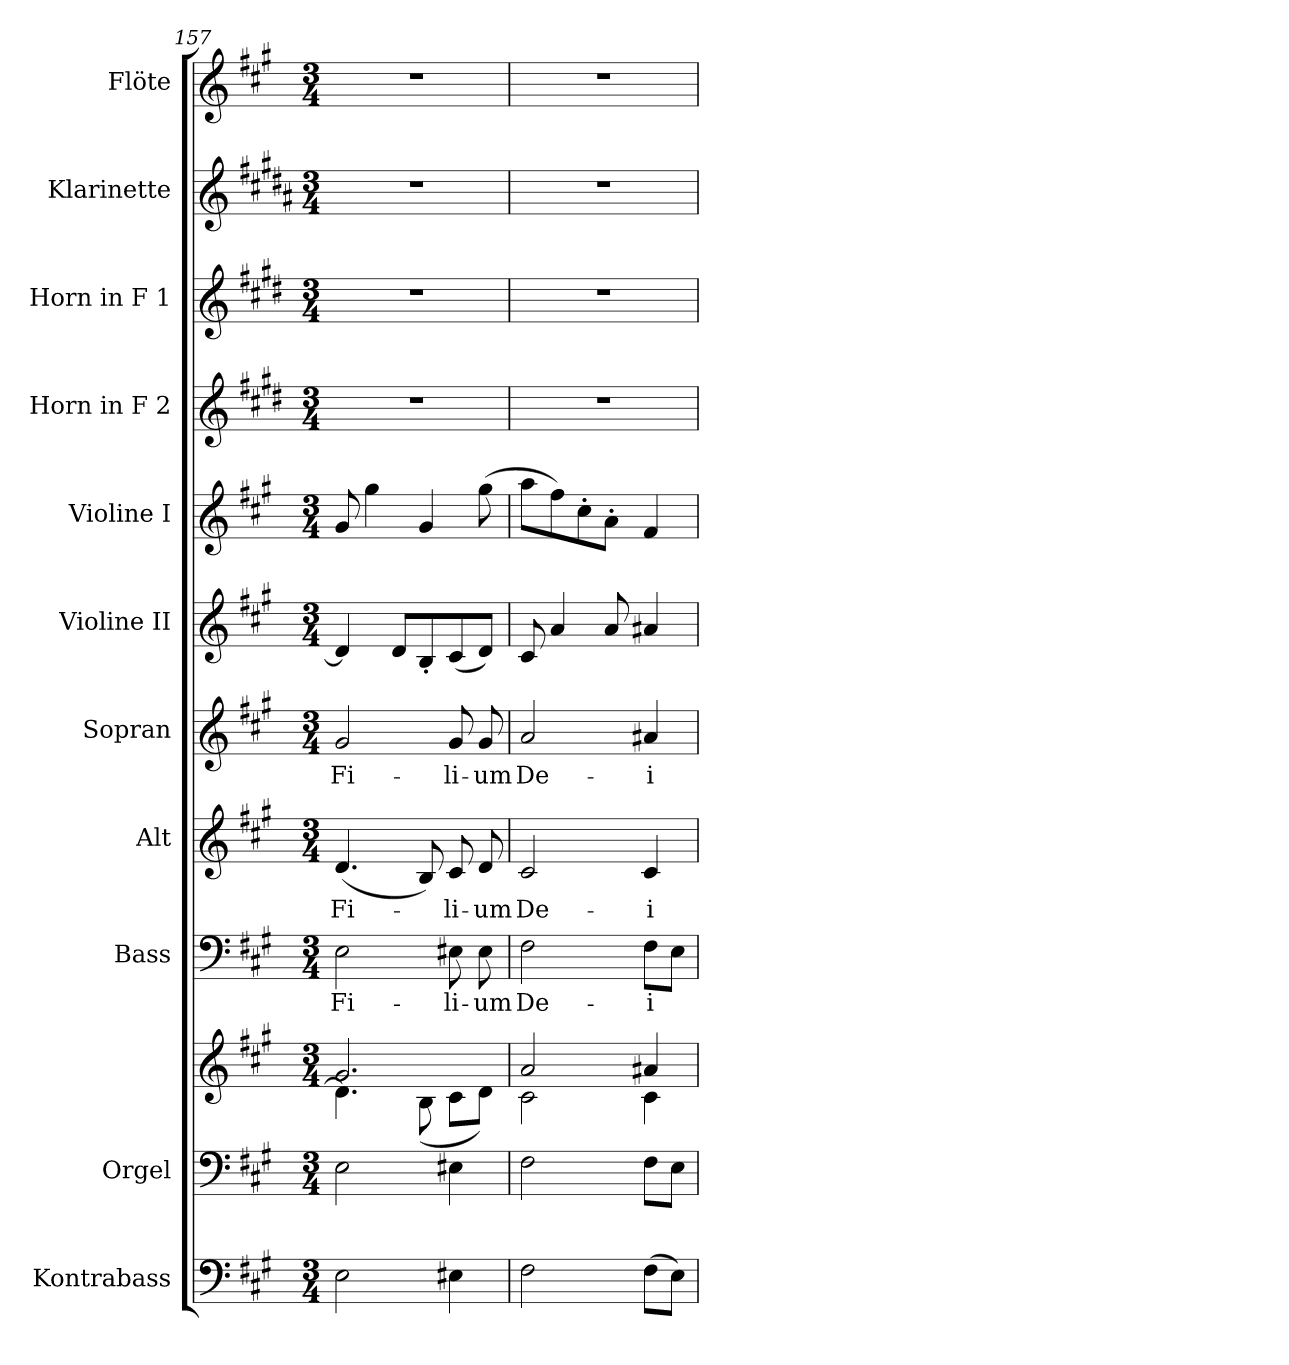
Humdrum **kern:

**kern	**kern	**kern	**kern	**text	**kern	**text	**kern	**text	**kern	**kern	**kern	**kern	**kern	**kern
*part11	*part10	*part10	*part9	*part9	*part8	*part8	*part7	*part7	*part6	*part5	*part4	*part3	*part2	*part1
*staff12	*staff11	*staff10	*staff9	*staff9	*staff8	*staff8	*staff7	*staff7	*staff6	*staff5	*staff4	*staff3	*staff2	*staff1
*I"Kontrabass	*I"Orgel	*	*I"Bass	*	*I"Alt	*	*I"Sopran	*	*I"Violine II	*I"Violine I	*I"Horn in F 2	*I"Horn in F 1	*I"Klarinette	*I"Flöte
*I'Kb.	*I'Org.	*	*I'B.	*	*I'A.	*	*I'S.	*	*I'Vl. II	*I'Vl. I	*	*	*I'Kl.	*I'Fl.
*clefF4	*clefF4	*clefG2	*clefF4	*	*clefG2	*	*clefG2	*	*clefG2	*clefG2	*clefG2	*clefG2	*clefG2	*clefG2
*ITrd7c12	*	*	*	*	*	*	*	*	*	*	*ITrd4c7	*ITrd4c7	*ITrd1c2	*
*k[f#c#g#]	*k[f#c#g#]	*k[f#c#g#]	*k[f#c#g#]	*	*k[f#c#g#]	*	*k[f#c#g#]	*	*k[f#c#g#]	*k[f#c#g#]	*k[f#c#g#]	*k[f#c#g#]	*k[f#c#g#]	*k[f#c#g#]
*A:	*A:	*A:	*A:	*	*A:	*	*A:	*	*A:	*A:	*A:	*A:	*A:	*A:
*M3/4	*M3/4	*M3/4	*M3/4	*	*M3/4	*	*M3/4	*	*M3/4	*M3/4	*M3/4	*M3/4	*M3/4	*M3/4
=157	=157	=157	=157	=157	=157	=157	=157	=157	=157	=157	=157	=157	=157	=157
*	*	*^	*	*	*	*	*	*	*	*	*	*	*	*
!	!	!	!	!	!LO:LY:b	!	!LO:LY:b	!	!LO:LY:b	!	!	!	!	!	!
2EE\	2E\	2.g#/	4.d\]	2E\	Fi-	(<4.d/	Fi-	2g#/	Fi-	4d/]	8g#/	2.r	2.r	2.r	2.r
.	.	.	.	.	.	.	.	.	.	.	4gg#\	.	.	.	.
.	.	.	.	.	.	.	.	.	.	8d/L	.	.	.	.	.
.	.	.	(>8B\	.	.	8B/)	.	.	.	8B'</	4g#/	.	.	.	.
!	!	!	!	!	!LO:LY:b	!	!LO:LY:b	!	!LO:LY:b	!	!	!	!	!	!
4EE#X\	4E#X\	.	8c#\L	8E#X\	-li-	8c#/	-li-	8g#/	-li-	(<8c#/	.	.	.	.	.
!	!	!	!	!	!LO:LY:b	!	!LO:LY:b	!	!LO:LY:b	!	!	!	!	!	!
.	.	.	8d\J)	8E#\	-um	8d/	-um	8g#/	-um	8d/J)	(>8gg#\	.	.	.	.
=158	=158	=158	=158	=158	=158	=158	=158	=158	=158	=158	=158	=158	=158	=158	=158
!	!	!	!	!	!LO:LY:b	!	!LO:LY:b	!	!LO:LY:b	!	!	!	!	!	!
2FF#\	2F#\	2a/	2c#\	2F#\	De-	2c#/	De-	2a/	De-	8c#/	8aa\L	2.r	2.r	2.r	2.r
.	.	.	.	.	.	.	.	.	.	4a/	8ff#\)	.	.	.	.
.	.	.	.	.	.	.	.	.	.	.	8cc#'>\	.	.	.	.
.	.	.	.	.	.	.	.	.	.	8a/	8a'>\J	.	.	.	.
!	!	!	!	!	!LO:LY:b	!	!LO:LY:b	!	!LO:LY:b	!	!	!	!	!	!
(>8FF#\L	8F#\L	4a#X/	4c#\	8F#\L	-i	4c#/	-i	4a#X/	-i	4a#X/	4f#/	.	.	.	.
8EE\J)	8E\J	.	.	8E\J	.	.	.	.	.	.	.	.	.	.	.
*	*	*v	*v	*	*	*	*	*	*	*	*	*	*	*	*
=	=	=	=	=	=	=	=	=	=	=	=	=	=	=
*-	*-	*-	*-	*-	*-	*-	*-	*-	*-	*-	*-	*-	*-	*-
